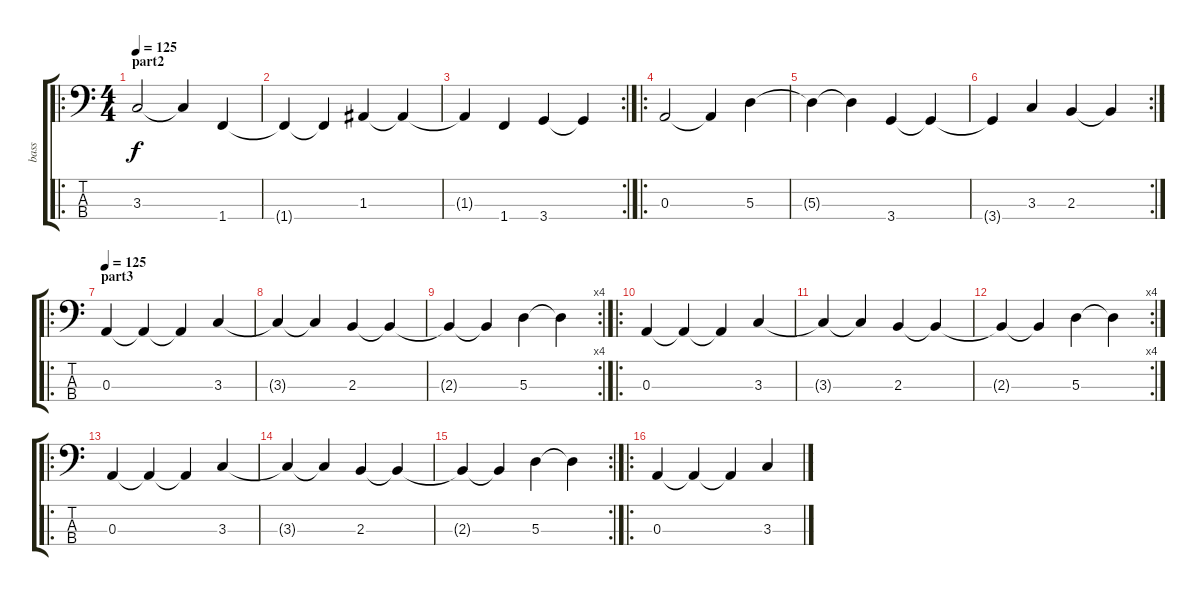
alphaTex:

\track ("bass" "bass") {instrument electricbassfinger}
\staff {score tabs}
\tuning (G2 D2 A1 E1) {hide}
\ro
\ts (4 4)
\section ("" "part2")
\tempo 125
\clef f4
\ks c
3.3.2{dy f} 3.3{t}.4 1.4.4 |
1.4{t}.4 1.4{t}.4 1.3.4 1.3{t}.4 |
\rc 2
1.3{t}.4 1.4.4 3.4.4 3.4{t}.4 |
\ro
0.3.2 0.3{t}.4 5.3.4 |
5.3{t}.4 5.3{t}.4 3.4.4 3.4{t}.4 |
\rc 2
3.4{t}.4 3.3.4 2.3.4 2.3{t}.4 |
\ro
\section ("" "part3")
\tempo 125
0.3.4 0.3{t}.4 0.3{t}.4 3.3.4 |
3.3{t}.4 3.3{t}.4 2.3.4 2.3{t}.4 |
\rc 4
2.3{t}.4 2.3{t}.4 5.3.4 5.3{t}.4 |
\ro
0.3.4 0.3{t}.4 0.3{t}.4 3.3.4 |
3.3{t}.4 3.3{t}.4 2.3.4 2.3{t}.4 |
\rc 4
2.3{t}.4 2.3{t}.4 5.3.4 5.3{t}.4 |
\ro
0.3.4 0.3{t}.4 0.3{t}.4 3.3.4 |
3.3{t}.4 3.3{t}.4 2.3.4 2.3{t}.4 |
\rc 2
2.3{t}.4 2.3{t}.4 5.3.4 5.3{t}.4 |
\ro
0.3.4 0.3{t}.4 0.3{t}.4 3.3.4
